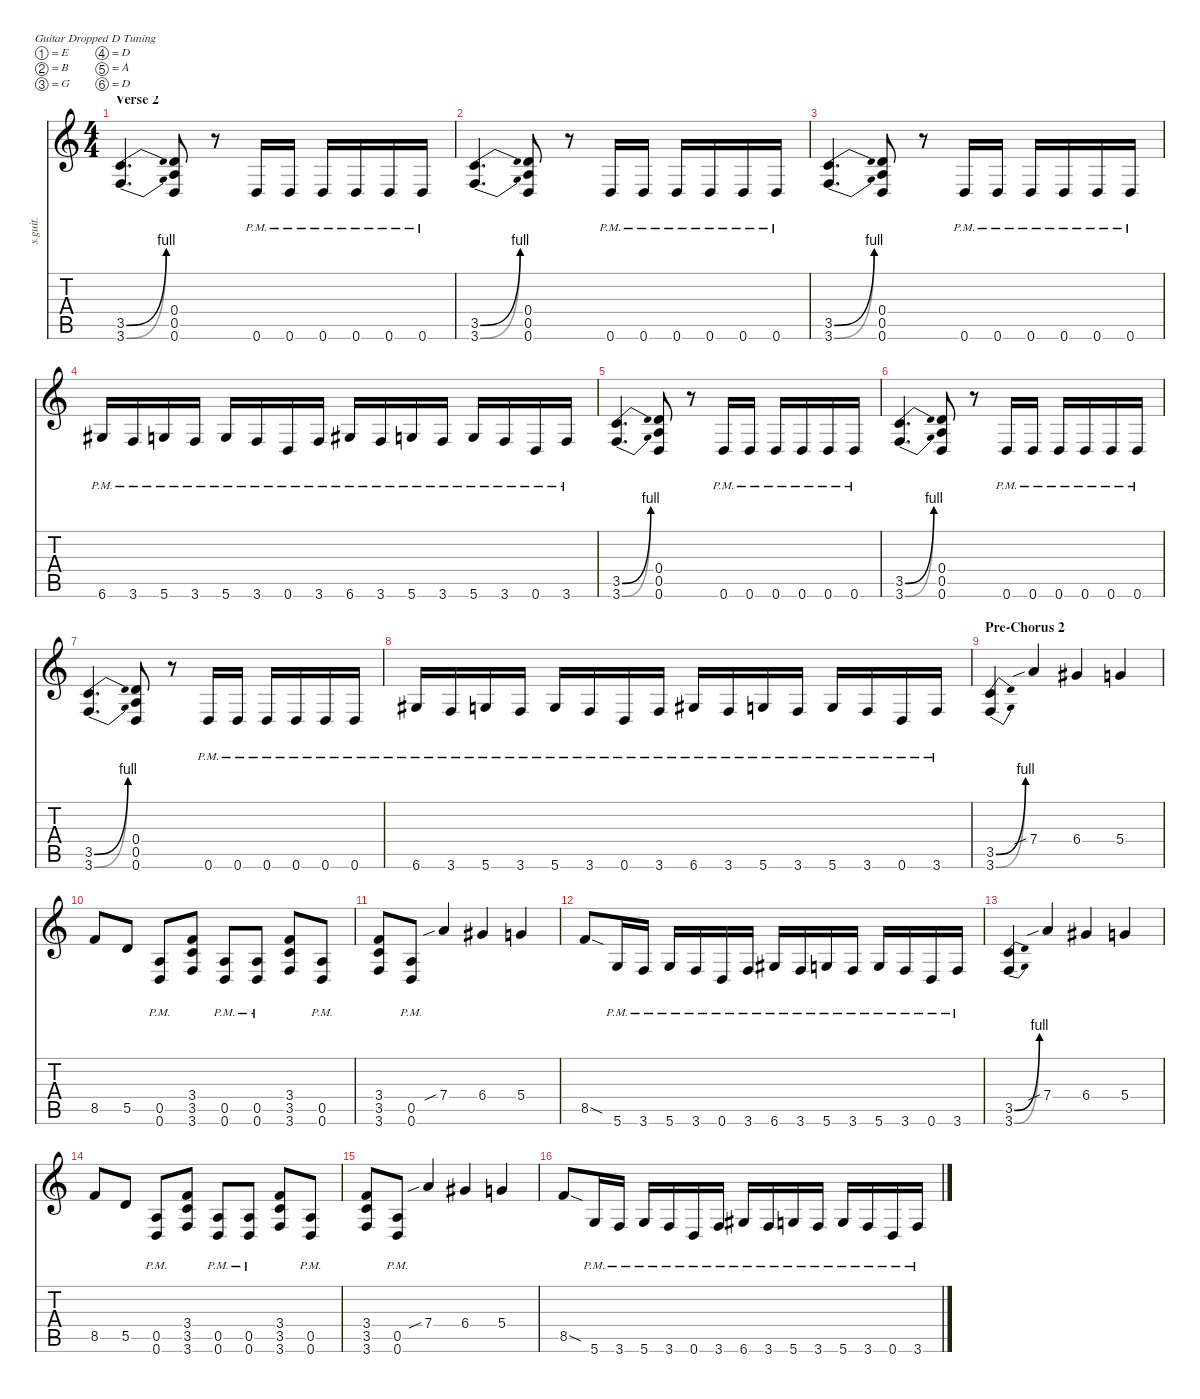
\defaultSystemsLayout 4
\hideDynamics
\bracketExtendMode nobrackets
\track ("Lead - Synyster Gates" "s.guit.") {instrument distortionguitar}
\staff {score tabs}
\tuning (E4 B3 G3 D3 A2 D2)
\ts (4 4)
\section ("" "Verse 2")
\tempo (130 hide)
\clef g2
\ks c
(3.5{be (bend 0 0 60 4)} 3.6{be (bend 0 0 60 4)}).4{d lyrics (0 "") lyrics (1 "") lyrics (2 "") lyrics (3 "") lyrics (4 "") dy f} (0.4 0.5 0.6).8{lyrics (0 "") lyrics (1 "") lyrics (2 "") lyrics (3 "") lyrics (4 "")} r.8 0.6{pm}.16{lyrics (0 "") lyrics (1 "") lyrics (2 "") lyrics (3 "") lyrics (4 "")} 0.6{pm}.16{lyrics (0 "") lyrics (1 "") lyrics (2 "") lyrics (3 "") lyrics (4 "")} 0.6{pm}.16{lyrics (0 "") lyrics (1 "") lyrics (2 "") lyrics (3 "") lyrics (4 "")} 0.6{pm}.16{lyrics (0 "") lyrics (1 "") lyrics (2 "") lyrics (3 "") lyrics (4 "")} 0.6{pm}.16{lyrics (0 "") lyrics (1 "") lyrics (2 "") lyrics (3 "") lyrics (4 "")} 0.6{pm}.16{lyrics (0 "") lyrics (1 "") lyrics (2 "") lyrics (3 "") lyrics (4 "")} |
(3.5{be (bend 0 0 60 4)} 3.6{be (bend 0 0 60 4)}).4{d lyrics (0 "") lyrics (1 "") lyrics (2 "") lyrics (3 "") lyrics (4 "")} (0.4 0.5 0.6).8{lyrics (0 "") lyrics (1 "") lyrics (2 "") lyrics (3 "") lyrics (4 "")} r.8 0.6{pm}.16{lyrics (0 "") lyrics (1 "") lyrics (2 "") lyrics (3 "") lyrics (4 "")} 0.6{pm}.16{lyrics (0 "") lyrics (1 "") lyrics (2 "") lyrics (3 "") lyrics (4 "")} 0.6{pm}.16{lyrics (0 "") lyrics (1 "") lyrics (2 "") lyrics (3 "") lyrics (4 "")} 0.6{pm}.16{lyrics (0 "") lyrics (1 "") lyrics (2 "") lyrics (3 "") lyrics (4 "")} 0.6{pm}.16{lyrics (0 "") lyrics (1 "") lyrics (2 "") lyrics (3 "") lyrics (4 "")} 0.6{pm}.16{lyrics (0 "") lyrics (1 "") lyrics (2 "") lyrics (3 "") lyrics (4 "")} |
(3.5{be (bend 0 0 60 4)} 3.6{be (bend 0 0 60 4)}).4{d lyrics (0 "") lyrics (1 "") lyrics (2 "") lyrics (3 "") lyrics (4 "")} (0.4 0.5 0.6).8{lyrics (0 "") lyrics (1 "") lyrics (2 "") lyrics (3 "") lyrics (4 "")} r.8 0.6{pm}.16{lyrics (0 "") lyrics (1 "") lyrics (2 "") lyrics (3 "") lyrics (4 "")} 0.6{pm}.16{lyrics (0 "") lyrics (1 "") lyrics (2 "") lyrics (3 "") lyrics (4 "")} 0.6{pm}.16{lyrics (0 "") lyrics (1 "") lyrics (2 "") lyrics (3 "") lyrics (4 "")} 0.6{pm}.16{lyrics (0 "") lyrics (1 "") lyrics (2 "") lyrics (3 "") lyrics (4 "")} 0.6{pm}.16{lyrics (0 "") lyrics (1 "") lyrics (2 "") lyrics (3 "") lyrics (4 "")} 0.6{pm}.16{lyrics (0 "") lyrics (1 "") lyrics (2 "") lyrics (3 "") lyrics (4 "")} |
6.6{pm acc #}.16{lyrics (0 "") lyrics (1 "") lyrics (2 "") lyrics (3 "") lyrics (4 "")} 3.6{pm}.16{lyrics (0 "") lyrics (1 "") lyrics (2 "") lyrics (3 "") lyrics (4 "")} 5.6{pm}.16{lyrics (0 "") lyrics (1 "") lyrics (2 "") lyrics (3 "") lyrics (4 "")} 3.6{pm}.16{lyrics (0 "") lyrics (1 "") lyrics (2 "") lyrics (3 "") lyrics (4 "")} 5.6{pm}.16{lyrics (0 "") lyrics (1 "") lyrics (2 "") lyrics (3 "") lyrics (4 "")} 3.6{pm}.16{lyrics (0 "") lyrics (1 "") lyrics (2 "") lyrics (3 "") lyrics (4 "")} 0.6{pm}.16{lyrics (0 "") lyrics (1 "") lyrics (2 "") lyrics (3 "") lyrics (4 "")} 3.6{pm}.16{lyrics (0 "") lyrics (1 "") lyrics (2 "") lyrics (3 "") lyrics (4 "")} 6.6{pm acc #}.16{lyrics (0 "") lyrics (1 "") lyrics (2 "") lyrics (3 "") lyrics (4 "")} 3.6{pm}.16{lyrics (0 "") lyrics (1 "") lyrics (2 "") lyrics (3 "") lyrics (4 "")} 5.6{pm}.16{lyrics (0 "") lyrics (1 "") lyrics (2 "") lyrics (3 "") lyrics (4 "")} 3.6{pm}.16{lyrics (0 "") lyrics (1 "") lyrics (2 "") lyrics (3 "") lyrics (4 "")} 5.6{pm}.16{lyrics (0 "") lyrics (1 "") lyrics (2 "") lyrics (3 "") lyrics (4 "")} 3.6{pm}.16{lyrics (0 "") lyrics (1 "") lyrics (2 "") lyrics (3 "") lyrics (4 "")} 0.6{pm}.16{lyrics (0 "") lyrics (1 "") lyrics (2 "") lyrics (3 "") lyrics (4 "")} 3.6{pm}.16{lyrics (0 "") lyrics (1 "") lyrics (2 "") lyrics (3 "") lyrics (4 "")} |
(3.5{be (bend 0 0 60 4)} 3.6{be (bend 0 0 60 4)}).4{d lyrics (0 "") lyrics (1 "") lyrics (2 "") lyrics (3 "") lyrics (4 "")} (0.4 0.5 0.6).8{lyrics (0 "") lyrics (1 "") lyrics (2 "") lyrics (3 "") lyrics (4 "")} r.8 0.6{pm}.16{lyrics (0 "") lyrics (1 "") lyrics (2 "") lyrics (3 "") lyrics (4 "")} 0.6{pm}.16{lyrics (0 "") lyrics (1 "") lyrics (2 "") lyrics (3 "") lyrics (4 "")} 0.6{pm}.16{lyrics (0 "") lyrics (1 "") lyrics (2 "") lyrics (3 "") lyrics (4 "")} 0.6{pm}.16{lyrics (0 "") lyrics (1 "") lyrics (2 "") lyrics (3 "") lyrics (4 "")} 0.6{pm}.16{lyrics (0 "") lyrics (1 "") lyrics (2 "") lyrics (3 "") lyrics (4 "")} 0.6{pm}.16{lyrics (0 "") lyrics (1 "") lyrics (2 "") lyrics (3 "") lyrics (4 "")} |
(3.5{be (bend 0 0 60 4)} 3.6{be (bend 0 0 60 4)}).4{d lyrics (0 "") lyrics (1 "") lyrics (2 "") lyrics (3 "") lyrics (4 "")} (0.4 0.5 0.6).8{lyrics (0 "") lyrics (1 "") lyrics (2 "") lyrics (3 "") lyrics (4 "")} r.8 0.6{pm}.16{lyrics (0 "") lyrics (1 "") lyrics (2 "") lyrics (3 "") lyrics (4 "")} 0.6{pm}.16{lyrics (0 "") lyrics (1 "") lyrics (2 "") lyrics (3 "") lyrics (4 "")} 0.6{pm}.16{lyrics (0 "") lyrics (1 "") lyrics (2 "") lyrics (3 "") lyrics (4 "")} 0.6{pm}.16{lyrics (0 "") lyrics (1 "") lyrics (2 "") lyrics (3 "") lyrics (4 "")} 0.6{pm}.16{lyrics (0 "") lyrics (1 "") lyrics (2 "") lyrics (3 "") lyrics (4 "")} 0.6{pm}.16{lyrics (0 "") lyrics (1 "") lyrics (2 "") lyrics (3 "") lyrics (4 "")} |
(3.5{be (bend 0 0 60 4)} 3.6{be (bend 0 0 60 4)}).4{d lyrics (0 "") lyrics (1 "") lyrics (2 "") lyrics (3 "") lyrics (4 "")} (0.4 0.5 0.6).8{lyrics (0 "") lyrics (1 "") lyrics (2 "") lyrics (3 "") lyrics (4 "")} r.8 0.6{pm}.16{lyrics (0 "") lyrics (1 "") lyrics (2 "") lyrics (3 "") lyrics (4 "")} 0.6{pm}.16{lyrics (0 "") lyrics (1 "") lyrics (2 "") lyrics (3 "") lyrics (4 "")} 0.6{pm}.16{lyrics (0 "") lyrics (1 "") lyrics (2 "") lyrics (3 "") lyrics (4 "")} 0.6{pm}.16{lyrics (0 "") lyrics (1 "") lyrics (2 "") lyrics (3 "") lyrics (4 "")} 0.6{pm}.16{lyrics (0 "") lyrics (1 "") lyrics (2 "") lyrics (3 "") lyrics (4 "")} 0.6{pm}.16{lyrics (0 "") lyrics (1 "") lyrics (2 "") lyrics (3 "") lyrics (4 "")} |
6.6{pm acc #}.16{lyrics (0 "") lyrics (1 "") lyrics (2 "") lyrics (3 "") lyrics (4 "")} 3.6{pm}.16{lyrics (0 "") lyrics (1 "") lyrics (2 "") lyrics (3 "") lyrics (4 "")} 5.6{pm}.16{lyrics (0 "") lyrics (1 "") lyrics (2 "") lyrics (3 "") lyrics (4 "")} 3.6{pm}.16{lyrics (0 "") lyrics (1 "") lyrics (2 "") lyrics (3 "") lyrics (4 "")} 5.6{pm}.16{lyrics (0 "") lyrics (1 "") lyrics (2 "") lyrics (3 "") lyrics (4 "")} 3.6{pm}.16{lyrics (0 "") lyrics (1 "") lyrics (2 "") lyrics (3 "") lyrics (4 "")} 0.6{pm}.16{lyrics (0 "") lyrics (1 "") lyrics (2 "") lyrics (3 "") lyrics (4 "")} 3.6{pm}.16{lyrics (0 "") lyrics (1 "") lyrics (2 "") lyrics (3 "") lyrics (4 "")} 6.6{pm acc #}.16{lyrics (0 "") lyrics (1 "") lyrics (2 "") lyrics (3 "") lyrics (4 "")} 3.6{pm}.16{lyrics (0 "") lyrics (1 "") lyrics (2 "") lyrics (3 "") lyrics (4 "")} 5.6{pm}.16{lyrics (0 "") lyrics (1 "") lyrics (2 "") lyrics (3 "") lyrics (4 "")} 3.6{pm}.16{lyrics (0 "") lyrics (1 "") lyrics (2 "") lyrics (3 "") lyrics (4 "")} 5.6{pm}.16{lyrics (0 "") lyrics (1 "") lyrics (2 "") lyrics (3 "") lyrics (4 "")} 3.6{pm}.16{lyrics (0 "") lyrics (1 "") lyrics (2 "") lyrics (3 "") lyrics (4 "")} 0.6{pm}.16{lyrics (0 "") lyrics (1 "") lyrics (2 "") lyrics (3 "") lyrics (4 "")} 3.6{pm}.16{lyrics (0 "") lyrics (1 "") lyrics (2 "") lyrics (3 "") lyrics (4 "")} |
\section ("" "Pre-Chorus 2")
(3.5{be (bend 0 0 60 4)} 3.6{be (bend 0 0 60 4)}).4{lyrics (0 "") lyrics (1 "") lyrics (2 "") lyrics (3 "") lyrics (4 "")} 7.4{sib}.4{lyrics (0 "") lyrics (1 "") lyrics (2 "") lyrics (3 "") lyrics (4 "")} 6.4{acc #}.4{lyrics (0 "") lyrics (1 "") lyrics (2 "") lyrics (3 "") lyrics (4 "")} 5.4.4{lyrics (0 "") lyrics (1 "") lyrics (2 "") lyrics (3 "") lyrics (4 "")} |
8.5.8{lyrics (0 "") lyrics (1 "") lyrics (2 "") lyrics (3 "") lyrics (4 "")} 5.5.8{lyrics (0 "") lyrics (1 "") lyrics (2 "") lyrics (3 "") lyrics (4 "")} (0.5{pm} 0.6{pm}).8{lyrics (0 "") lyrics (1 "") lyrics (2 "") lyrics (3 "") lyrics (4 "")} (3.4 3.5 3.6).8{lyrics (0 "") lyrics (1 "") lyrics (2 "") lyrics (3 "") lyrics (4 "")} (0.5{pm} 0.6{pm}).8{lyrics (0 "") lyrics (1 "") lyrics (2 "") lyrics (3 "") lyrics (4 "")} (0.5{pm} 0.6{pm}).8{lyrics (0 "") lyrics (1 "") lyrics (2 "") lyrics (3 "") lyrics (4 "")} (3.4 3.5 3.6).8{lyrics (0 "") lyrics (1 "") lyrics (2 "") lyrics (3 "") lyrics (4 "")} (0.5{pm} 0.6{pm}).8{lyrics (0 "") lyrics (1 "") lyrics (2 "") lyrics (3 "") lyrics (4 "")} |
(3.4 3.5 3.6).8{lyrics (0 "") lyrics (1 "") lyrics (2 "") lyrics (3 "") lyrics (4 "")} (0.5{pm} 0.6{pm}).8{lyrics (0 "") lyrics (1 "") lyrics (2 "") lyrics (3 "") lyrics (4 "")} 7.4{sib}.4{lyrics (0 "") lyrics (1 "") lyrics (2 "") lyrics (3 "") lyrics (4 "")} 6.4{acc #}.4{lyrics (0 "") lyrics (1 "") lyrics (2 "") lyrics (3 "") lyrics (4 "")} 5.4.4{lyrics (0 "") lyrics (1 "") lyrics (2 "") lyrics (3 "") lyrics (4 "")} |
8.5{sod}.8{lyrics (0 "") lyrics (1 "") lyrics (2 "") lyrics (3 "") lyrics (4 "")} 5.6{pm}.16{lyrics (0 "") lyrics (1 "") lyrics (2 "") lyrics (3 "") lyrics (4 "")} 3.6{pm}.16{lyrics (0 "") lyrics (1 "") lyrics (2 "") lyrics (3 "") lyrics (4 "")} 5.6{pm}.16{lyrics (0 "") lyrics (1 "") lyrics (2 "") lyrics (3 "") lyrics (4 "")} 3.6{pm}.16{lyrics (0 "") lyrics (1 "") lyrics (2 "") lyrics (3 "") lyrics (4 "")} 0.6{pm}.16{lyrics (0 "") lyrics (1 "") lyrics (2 "") lyrics (3 "") lyrics (4 "")} 3.6{pm}.16{lyrics (0 "") lyrics (1 "") lyrics (2 "") lyrics (3 "") lyrics (4 "")} 6.6{pm acc #}.16{lyrics (0 "") lyrics (1 "") lyrics (2 "") lyrics (3 "") lyrics (4 "")} 3.6{pm}.16{lyrics (0 "") lyrics (1 "") lyrics (2 "") lyrics (3 "") lyrics (4 "")} 5.6{pm}.16{lyrics (0 "") lyrics (1 "") lyrics (2 "") lyrics (3 "") lyrics (4 "")} 3.6{pm}.16{lyrics (0 "") lyrics (1 "") lyrics (2 "") lyrics (3 "") lyrics (4 "")} 5.6{pm}.16{lyrics (0 "") lyrics (1 "") lyrics (2 "") lyrics (3 "") lyrics (4 "")} 3.6{pm}.16{lyrics (0 "") lyrics (1 "") lyrics (2 "") lyrics (3 "") lyrics (4 "")} 0.6{pm}.16{lyrics (0 "") lyrics (1 "") lyrics (2 "") lyrics (3 "") lyrics (4 "")} 3.6{pm}.16{lyrics (0 "") lyrics (1 "") lyrics (2 "") lyrics (3 "") lyrics (4 "")} |
(3.5{be (bend 0 0 60 4)} 3.6{be (bend 0 0 60 4)}).4{lyrics (0 "") lyrics (1 "") lyrics (2 "") lyrics (3 "") lyrics (4 "")} 7.4{sib}.4{lyrics (0 "") lyrics (1 "") lyrics (2 "") lyrics (3 "") lyrics (4 "")} 6.4{acc #}.4{lyrics (0 "") lyrics (1 "") lyrics (2 "") lyrics (3 "") lyrics (4 "")} 5.4.4{lyrics (0 "") lyrics (1 "") lyrics (2 "") lyrics (3 "") lyrics (4 "")} |
8.5.8{lyrics (0 "") lyrics (1 "") lyrics (2 "") lyrics (3 "") lyrics (4 "")} 5.5.8{lyrics (0 "") lyrics (1 "") lyrics (2 "") lyrics (3 "") lyrics (4 "")} (0.5{pm} 0.6{pm}).8{lyrics (0 "") lyrics (1 "") lyrics (2 "") lyrics (3 "") lyrics (4 "")} (3.4 3.5 3.6).8{lyrics (0 "") lyrics (1 "") lyrics (2 "") lyrics (3 "") lyrics (4 "")} (0.5{pm} 0.6{pm}).8{lyrics (0 "") lyrics (1 "") lyrics (2 "") lyrics (3 "") lyrics (4 "")} (0.5{pm} 0.6{pm}).8{lyrics (0 "") lyrics (1 "") lyrics (2 "") lyrics (3 "") lyrics (4 "")} (3.4 3.5 3.6).8{lyrics (0 "") lyrics (1 "") lyrics (2 "") lyrics (3 "") lyrics (4 "")} (0.5{pm} 0.6{pm}).8{lyrics (0 "") lyrics (1 "") lyrics (2 "") lyrics (3 "") lyrics (4 "")} |
(3.4 3.5 3.6).8{lyrics (0 "") lyrics (1 "") lyrics (2 "") lyrics (3 "") lyrics (4 "")} (0.5{pm} 0.6{pm}).8{lyrics (0 "") lyrics (1 "") lyrics (2 "") lyrics (3 "") lyrics (4 "")} 7.4{sib}.4{lyrics (0 "") lyrics (1 "") lyrics (2 "") lyrics (3 "") lyrics (4 "")} 6.4{acc #}.4{lyrics (0 "") lyrics (1 "") lyrics (2 "") lyrics (3 "") lyrics (4 "")} 5.4.4{lyrics (0 "") lyrics (1 "") lyrics (2 "") lyrics (3 "") lyrics (4 "")} |
8.5{sod}.8{lyrics (0 "") lyrics (1 "") lyrics (2 "") lyrics (3 "") lyrics (4 "")} 5.6{pm}.16{lyrics (0 "") lyrics (1 "") lyrics (2 "") lyrics (3 "") lyrics (4 "")} 3.6{pm}.16{lyrics (0 "") lyrics (1 "") lyrics (2 "") lyrics (3 "") lyrics (4 "")} 5.6{pm}.16{lyrics (0 "") lyrics (1 "") lyrics (2 "") lyrics (3 "") lyrics (4 "")} 3.6{pm}.16{lyrics (0 "") lyrics (1 "") lyrics (2 "") lyrics (3 "") lyrics (4 "")} 0.6{pm}.16{lyrics (0 "") lyrics (1 "") lyrics (2 "") lyrics (3 "") lyrics (4 "")} 3.6{pm}.16{lyrics (0 "") lyrics (1 "") lyrics (2 "") lyrics (3 "") lyrics (4 "")} 6.6{pm acc #}.16{lyrics (0 "") lyrics (1 "") lyrics (2 "") lyrics (3 "") lyrics (4 "")} 3.6{pm}.16{lyrics (0 "") lyrics (1 "") lyrics (2 "") lyrics (3 "") lyrics (4 "")} 5.6{pm}.16{lyrics (0 "") lyrics (1 "") lyrics (2 "") lyrics (3 "") lyrics (4 "")} 3.6{pm}.16{lyrics (0 "") lyrics (1 "") lyrics (2 "") lyrics (3 "") lyrics (4 "")} 5.6{pm}.16{lyrics (0 "") lyrics (1 "") lyrics (2 "") lyrics (3 "") lyrics (4 "")} 3.6{pm}.16{lyrics (0 "") lyrics (1 "") lyrics (2 "") lyrics (3 "") lyrics (4 "")} 0.6{pm}.16{lyrics (0 "") lyrics (1 "") lyrics (2 "") lyrics (3 "") lyrics (4 "")} 3.6{pm}.16{lyrics (0 "") lyrics (1 "") lyrics (2 "") lyrics (3 "") lyrics (4 "")}
